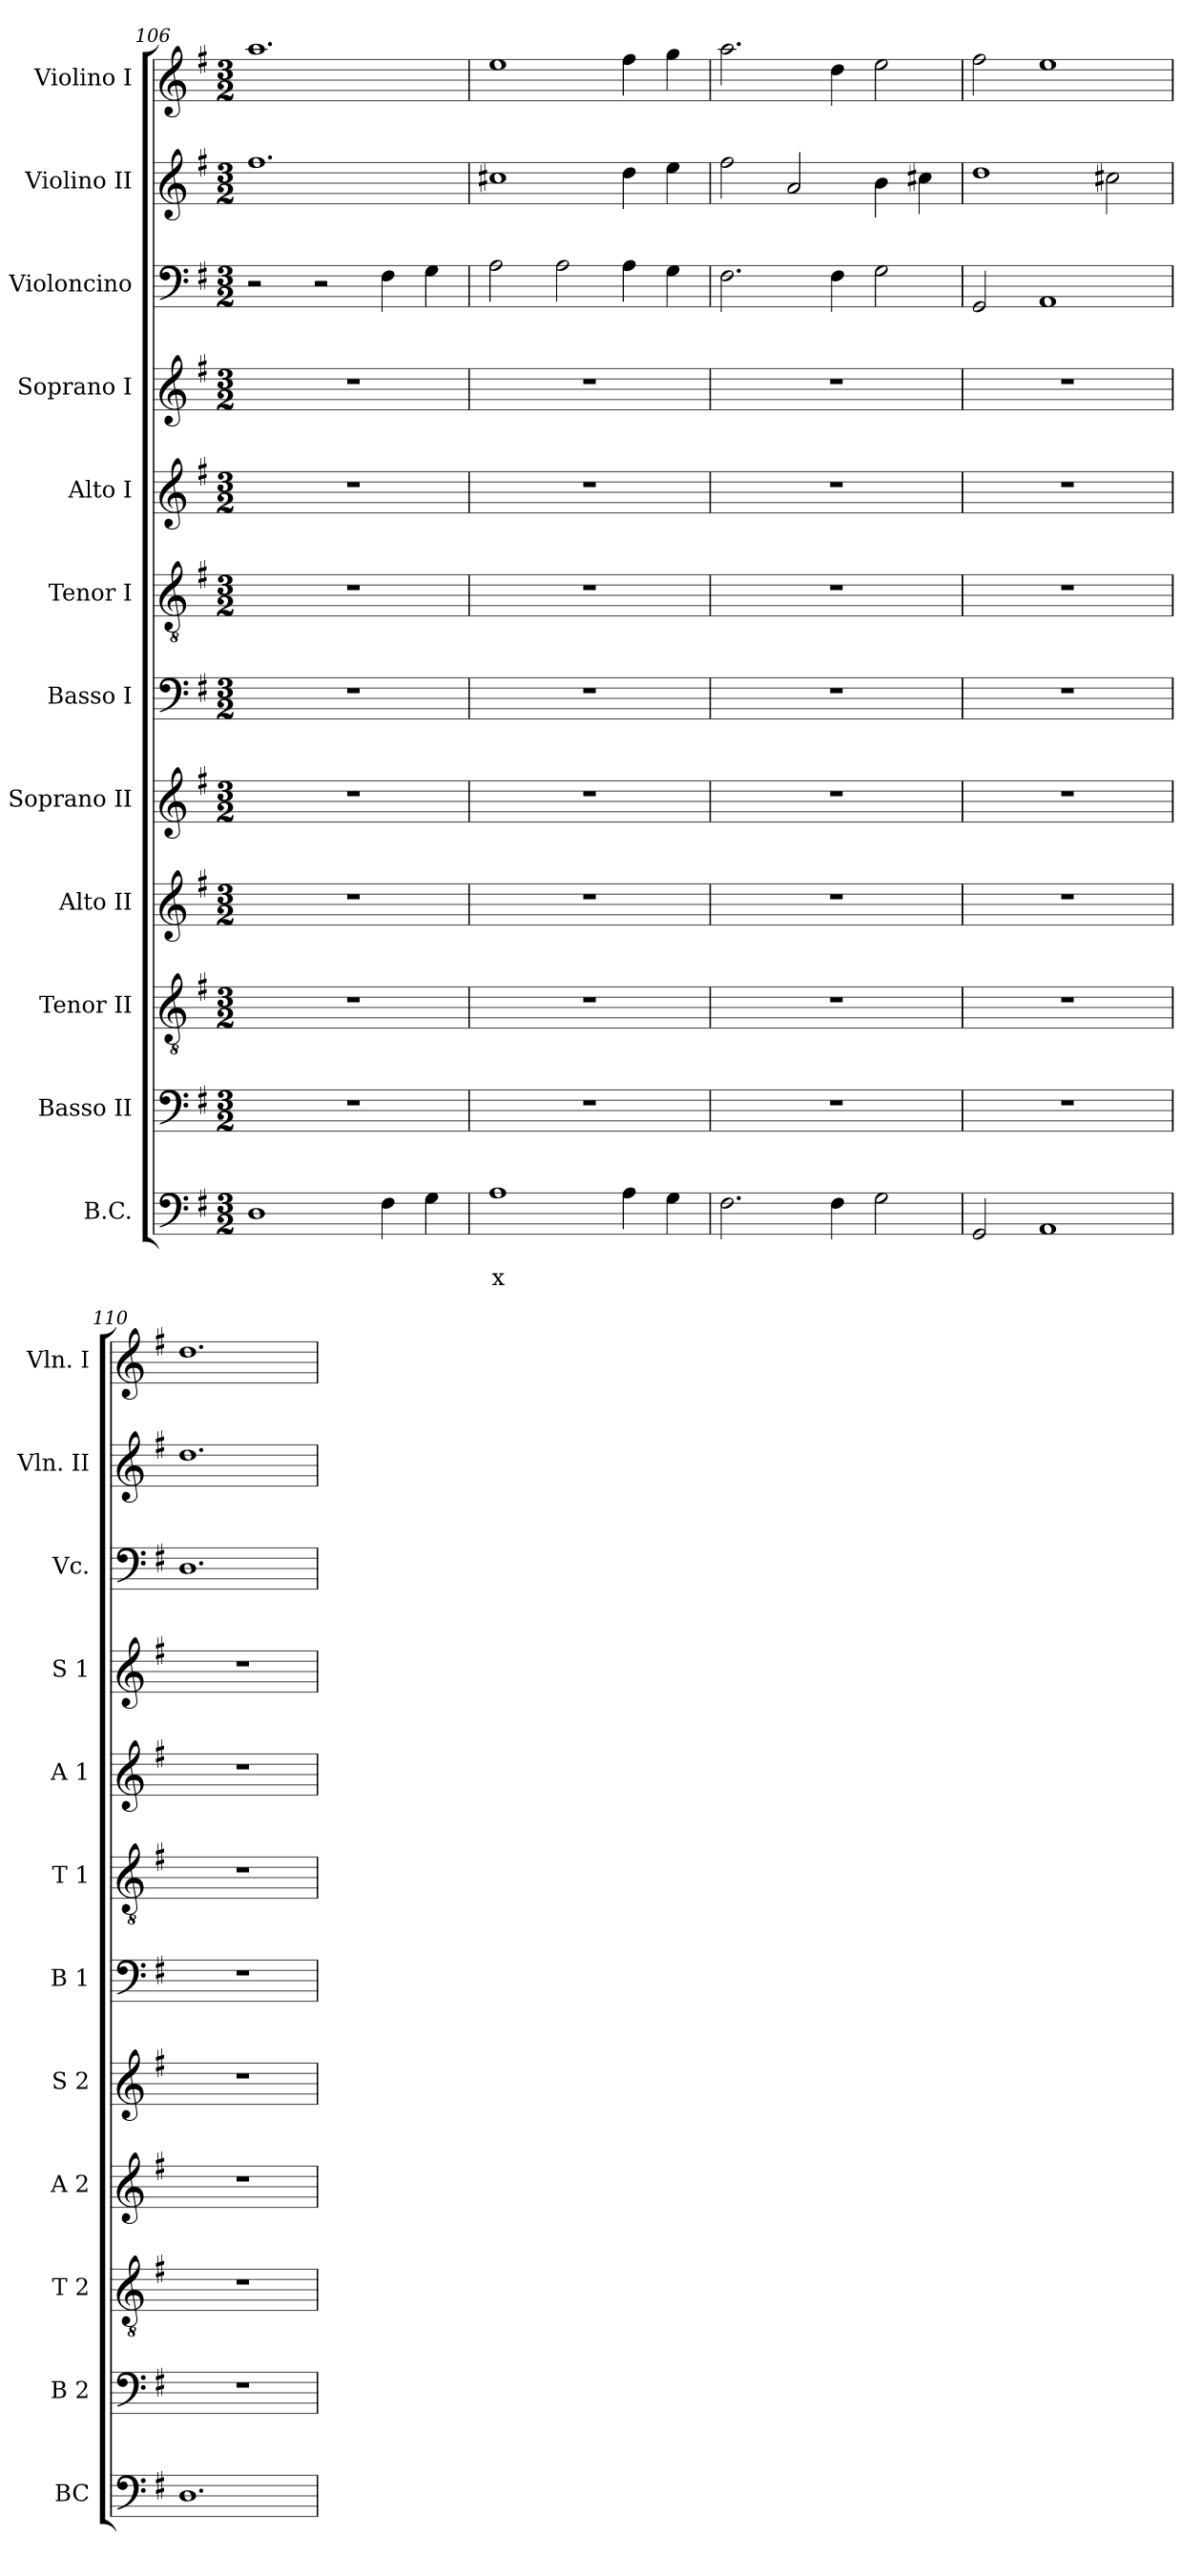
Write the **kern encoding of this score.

**kern	**text	**text	**kern	**kern	**kern	**kern	**kern	**kern	**kern	**kern	**kern	**kern	**kern
*part12	*part12	*part12	*part11	*part10	*part9	*part8	*part7	*part6	*part5	*part4	*part3	*part2	*part1
*staff12	*staff12	*staff12	*staff11	*staff10	*staff9	*staff8	*staff7	*staff6	*staff5	*staff4	*staff3	*staff2	*staff1
*I"B.C.	*	*	*I"Basso II	*I"Tenor II	*I"Alto II	*I"Soprano II	*I"Basso I	*I"Tenor I	*I"Alto I	*I"Soprano I	*I"Violoncino	*I"Violino II	*I"Violino I
*I'BC	*	*	*I'B 2	*I'T 2	*I'A 2	*I'S 2	*I'B 1	*I'T 1	*I'A 1	*I'S 1	*I'Vc.	*I'Vln. II	*I'Vln. I
*clefF4	*	*	*clefF4	*clefGv2	*clefG2	*clefG2	*clefF4	*clefGv2	*clefG2	*clefG2	*clefF4	*clefG2	*clefG2
*k[f#]	*	*	*k[f#]	*k[f#]	*k[f#]	*k[f#]	*k[f#]	*k[f#]	*k[f#]	*k[f#]	*k[f#]	*k[f#]	*k[f#]
*G:	*	*	*G:	*G:	*G:	*G:	*G:	*G:	*G:	*G:	*G:	*G:	*G:
*M3/2	*	*	*M3/2	*M3/2	*M3/2	*M3/2	*M3/2	*M3/2	*M3/2	*M3/2	*M3/2	*M3/2	*M3/2
=106	=106	=106	=106	=106	=106	=106	=106	=106	=106	=106	=106	=106	=106
1D	.	.	1.r	1.r	1.r	1.r	1.r	1.r	1.r	1.r	2r	1.ff#	1.aa
.	.	.	.	.	.	.	.	.	.	.	2r	.	.
4F#\	.	.	.	.	.	.	.	.	.	.	4F#\	.	.
4G\	.	.	.	.	.	.	.	.	.	.	4G\	.	.
=107	=107	=107	=107	=107	=107	=107	=107	=107	=107	=107	=107	=107	=107
!	!	!LO:LY:b	!	!	!	!	!	!	!	!	!	!	!
1A	.	x	1.r	1.r	1.r	1.r	1.r	1.r	1.r	1.r	2A\	1cc#X	1ee
.	.	.	.	.	.	.	.	.	.	.	2A\	.	.
4A\	.	.	.	.	.	.	.	.	.	.	4A\	4dd\	4ff#\
4G\	.	.	.	.	.	.	.	.	.	.	4G\	4ee\	4gg\
=108	=108	=108	=108	=108	=108	=108	=108	=108	=108	=108	=108	=108	=108
2.F#\	.	.	1.r	1.r	1.r	1.r	1.r	1.r	1.r	1.r	2.F#\	2ff#\	2.aa\
.	.	.	.	.	.	.	.	.	.	.	.	2a/	.
4F#\	.	.	.	.	.	.	.	.	.	.	4F#\	.	4dd\
2G\	.	.	.	.	.	.	.	.	.	.	2G\	4b\	2ee\
.	.	.	.	.	.	.	.	.	.	.	.	4cc#X\	.
=109	=109	=109	=109	=109	=109	=109	=109	=109	=109	=109	=109	=109	=109
2GG/	.	.	1.r	1.r	1.r	1.r	1.r	1.r	1.r	1.r	2GG/	1dd	2ff#\
1AA	.	.	.	.	.	.	.	.	.	.	1AA	.	1ee
.	.	.	.	.	.	.	.	.	.	.	.	2cc#X\	.
=110	=110	=110	=110	=110	=110	=110	=110	=110	=110	=110	=110	=110	=110
1.D	.	.	1.r	1.r	1.r	1.r	1.r	1.r	1.r	1.r	1.D	1.dd	1.dd
=	=	=	=	=	=	=	=	=	=	=	=	=	=
*-	*-	*-	*-	*-	*-	*-	*-	*-	*-	*-	*-	*-	*-
